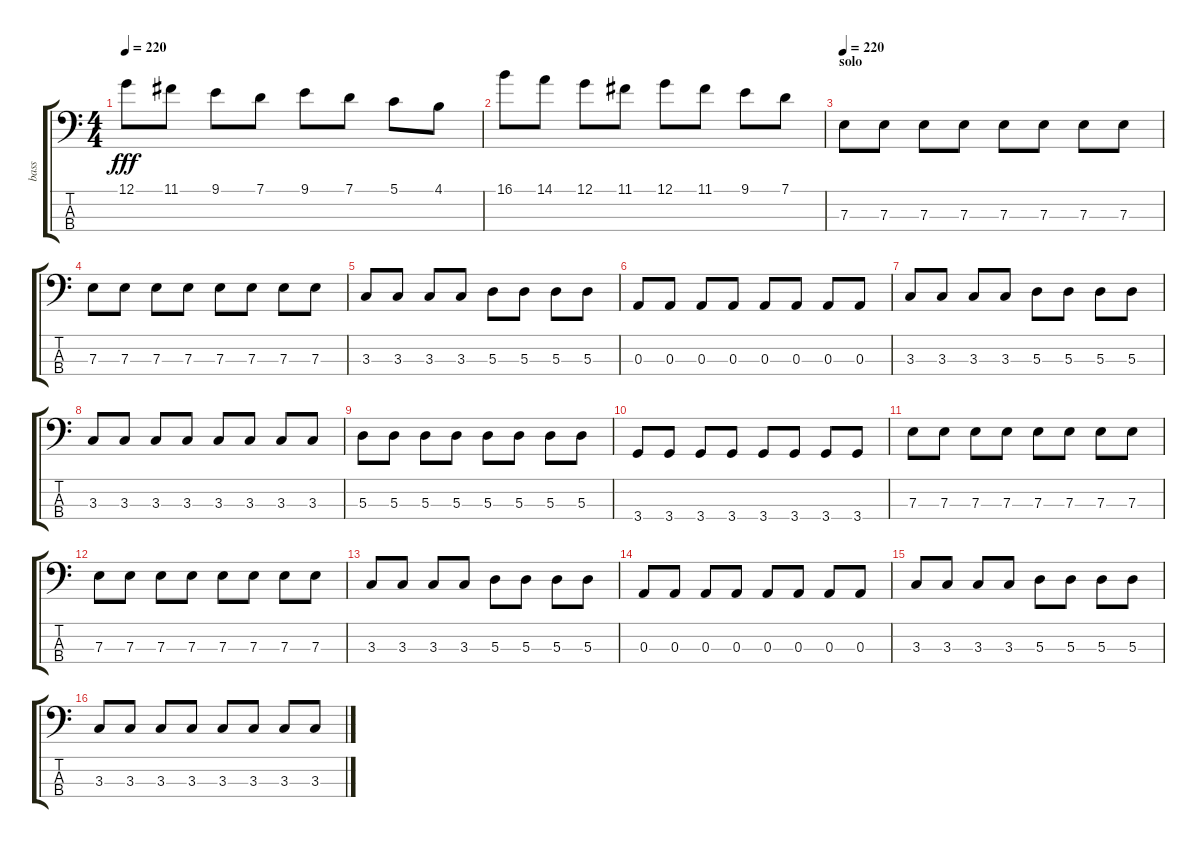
\track ("bass" "bass") {instrument electricbassfinger}
\staff {score tabs}
\tuning (G2 D2 A1 E1) {hide}
\ts (4 4)
\tempo 220
\clef f4
\ks c
12.1.8{dy fff} 11.1.8 9.1.8 7.1.8 9.1.8 7.1.8 5.1.8 4.1.8 |
16.1.8 14.1.8 12.1.8 11.1.8 12.1.8 11.1.8 9.1.8 7.1.8 |
\section ("" "solo")
\tempo 220
7.3.8 7.3.8 7.3.8 7.3.8 7.3.8 7.3.8 7.3.8 7.3.8 |
7.3.8 7.3.8 7.3.8 7.3.8 7.3.8 7.3.8 7.3.8 7.3.8 |
3.3.8 3.3.8 3.3.8 3.3.8 5.3.8 5.3.8 5.3.8 5.3.8 |
0.3.8 0.3.8 0.3.8 0.3.8 0.3.8 0.3.8 0.3.8 0.3.8 |
3.3.8 3.3.8 3.3.8 3.3.8 5.3.8 5.3.8 5.3.8 5.3.8 |
3.3.8 3.3.8 3.3.8 3.3.8 3.3.8 3.3.8 3.3.8 3.3.8 |
5.3.8 5.3.8 5.3.8 5.3.8 5.3.8 5.3.8 5.3.8 5.3.8 |
3.4.8 3.4.8 3.4.8 3.4.8 3.4.8 3.4.8 3.4.8 3.4.8 |
7.3.8 7.3.8 7.3.8 7.3.8 7.3.8 7.3.8 7.3.8 7.3.8 |
7.3.8 7.3.8 7.3.8 7.3.8 7.3.8 7.3.8 7.3.8 7.3.8 |
3.3.8 3.3.8 3.3.8 3.3.8 5.3.8 5.3.8 5.3.8 5.3.8 |
0.3.8 0.3.8 0.3.8 0.3.8 0.3.8 0.3.8 0.3.8 0.3.8 |
3.3.8 3.3.8 3.3.8 3.3.8 5.3.8 5.3.8 5.3.8 5.3.8 |
3.3.8 3.3.8 3.3.8 3.3.8 3.3.8 3.3.8 3.3.8 3.3.8
